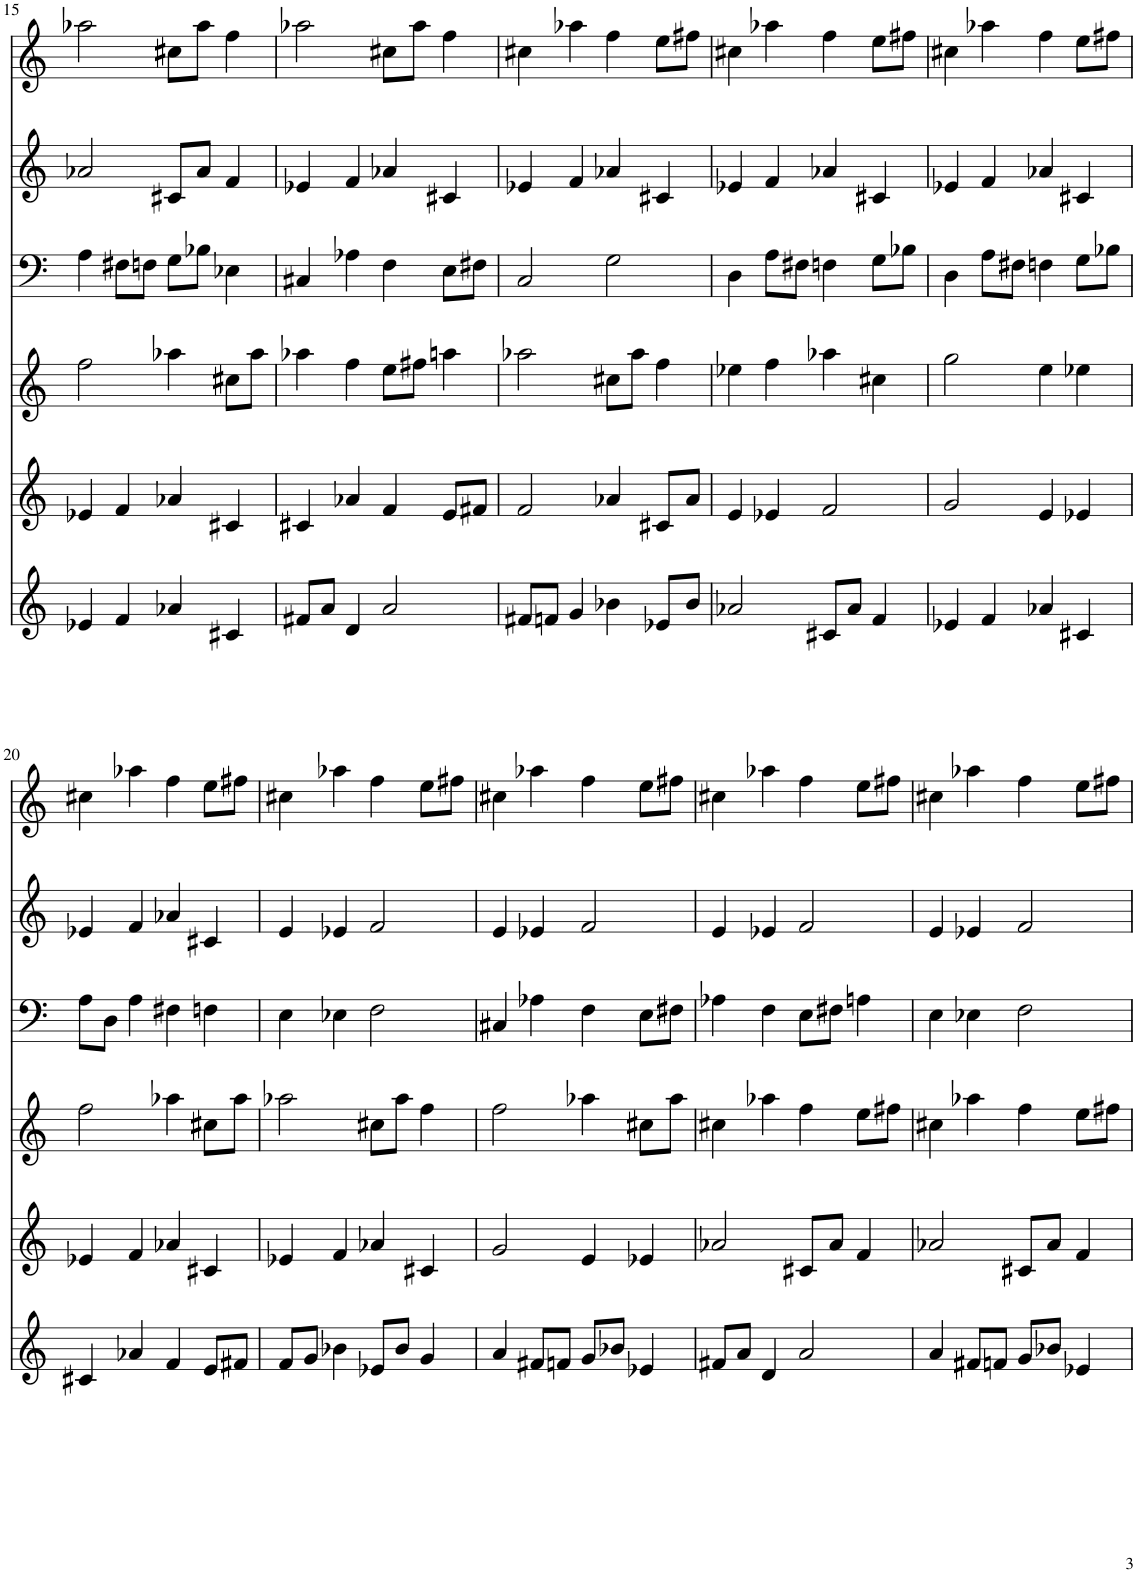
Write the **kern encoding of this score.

**kern	**kern	**kern	**kern	**kern	**kern
*part6	*part5	*part4	*part3	*part2	*part1
*staff6	*staff5	*staff4	*staff3	*staff2	*staff1
*I"Fantasia [2]	*I"Grand Piano [2]	*I"Atmosphere [2]	*I"Harp [2]	*I"Marimba [2]	*I"Trumpet [2]
*	*I'Pno	*	*I'Hp	*I'Mar	*I'Tpt
!!LO:PB:g=z
*clefG2	*clefG2	*clefG2	*clefF4	*clefG2	*clefG2
*	*	*	*	*	*Trd1c2
*k[]	*k[]	*k[]	*k[]	*k[]	*k[]
*M4/4	*M4/4	*M4/4	*M4/4	*M4/4	*M4/4
=15	=15	=15	=15	=15	=15
4e-X/	4e-X/	2ff\	4A\	2a-X/	2aa-X\
4f/	4f/	.	8F#X\L	.	.
.	.	.	8Fn\J	.	.
4a-X/	4a-X/	4aa-X\	8G\L	8c#X/L	8cc#X\L
.	.	.	8B-X\J	8a-/J	8aa-\J
4c#X/	4c#X/	8cc#X\L	4E-X\	4f/	4ff\
.	.	8aa-\J	.	.	.
=16	=16	=16	=16	=16	=16
8f#X/L	4c#X/	4aa-X\	4C#X/	4e-X/	2aa-X\
8a/J	.	.	.	.	.
4d/	4a-X/	4ff\	4A-X\	4f/	.
2a/	4f/	8ee\L	4F\	4a-X/	8cc#X\L
.	.	8ff#X\J	.	.	8aa-\J
.	8e/L	4aan\	8E\L	4c#X/	4ff\
.	8f#X/J	.	8F#X\J	.	.
=17	=17	=17	=17	=17	=17
8f#X/L	2f/	2aa-X\	2C/	4e-X/	4cc#X\
8fn/J	.	.	.	.	.
4g/	.	.	.	4f/	4aa-X\
4b-X\	4a-X/	8cc#X\L	2G\	4a-X/	4ff\
.	.	8aa-\J	.	.	.
8e-X/L	8c#X/L	4ff\	.	4c#X/	8ee\L
8b-/J	8a-/J	.	.	.	8ff#X\J
=18	=18	=18	=18	=18	=18
2a-X/	4e/	4ee-X\	4D\	4e-X/	4cc#X\
.	4e-X/	4ff\	8A\L	4f/	4aa-X\
.	.	.	8F#X\J	.	.
8c#X/L	2f/	4aa-X\	4Fn\	4a-X/	4ff\
8a-/J	.	.	.	.	.
4f/	.	4cc#X\	8G\L	4c#X/	8ee\L
.	.	.	8B-X\J	.	8ff#X\J
=19	=19	=19	=19	=19	=19
4e-X/	2g/	2gg\	4D\	4e-X/	4cc#X\
4f/	.	.	8A\L	4f/	4aa-X\
.	.	.	8F#X\J	.	.
4a-X/	4e/	4ee\	4Fn\	4a-X/	4ff\
4c#X/	4e-X/	4ee-X\	8G\L	4c#X/	8ee\L
.	.	.	8B-X\J	.	8ff#X\J
!!LO:LB:g=z
=20	=20	=20	=20	=20	=20
4c#X/	4e-X/	2ff\	8A\L	4e-X/	4cc#X\
.	.	.	8D\J	.	.
4a-X/	4f/	.	4A\	4f/	4aa-X\
4f/	4a-X/	4aa-X\	4F#X\	4a-X/	4ff\
8e/L	4c#X/	8cc#X\L	4Fn\	4c#X/	8ee\L
8f#X/J	.	8aa-\J	.	.	8ff#X\J
=21	=21	=21	=21	=21	=21
8f/L	4e-X/	2aa-X\	4E\	4e/	4cc#X\
8g/J	.	.	.	.	.
4b-X\	4f/	.	4E-X\	4e-X/	4aa-X\
8e-X/L	4a-X/	8cc#X\L	2F\	2f/	4ff\
8b-/J	.	8aa-\J	.	.	.
4g/	4c#X/	4ff\	.	.	8ee\L
.	.	.	.	.	8ff#X\J
=22	=22	=22	=22	=22	=22
4a/	2g/	2ff\	4C#X/	4e/	4cc#X\
8f#X/L	.	.	4A-X\	4e-X/	4aa-X\
8fn/J	.	.	.	.	.
8g/L	4e/	4aa-X\	4F\	2f/	4ff\
8b-X/J	.	.	.	.	.
4e-X/	4e-X/	8cc#X\L	8E\L	.	8ee\L
.	.	8aa-\J	8F#X\J	.	8ff#X\J
=23	=23	=23	=23	=23	=23
8f#X/L	2a-X/	4cc#X\	4A-X\	4e/	4cc#X\
8a/J	.	.	.	.	.
4d/	.	4aa-X\	4F\	4e-X/	4aa-X\
2a/	8c#X/L	4ff\	8E\L	2f/	4ff\
.	8a-/J	.	8F#X\J	.	.
.	4f/	8ee\L	4An\	.	8ee\L
.	.	8ff#X\J	.	.	8ff#X\J
=24	=24	=24	=24	=24	=24
4a/	2a-X/	4cc#X\	4E\	4e/	4cc#X\
8f#X/L	.	4aa-X\	4E-X\	4e-X/	4aa-X\
8fn/J	.	.	.	.	.
8g/L	8c#X/L	4ff\	2F\	2f/	4ff\
8b-X/J	8a-/J	.	.	.	.
4e-X/	4f/	8ee\L	.	.	8ee\L
.	.	8ff#X\J	.	.	8ff#X\J
=	=	=	=	=	=
*-	*-	*-	*-	*-	*-
